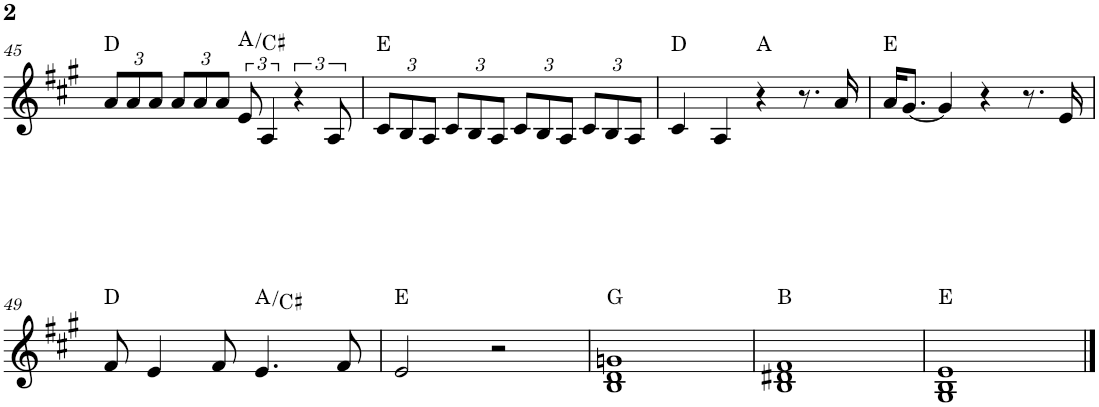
**kern	**harte
*part1	*part1
*staff1	*
*I"P1	*
!!LO:PB:g=z
*clefG2	*
*k[f#c#g#]	*
*A:	*
*M4/4	*
*Xbrackettup	*
=45	=45
12a/L	D:maj
12a/	.
12a/J	.
12a/L	.
12a/	.
12a/J	.
*brackettup	*
12e/	A:maj/3
6A/	.
6r	.
12A/	.
=46	=46
*Xbrackettup	*
12c#/L	E:maj
12B/	.
12A/J	.
12c#/L	.
12B/	.
12A/J	.
12c#/L	.
12B/	.
12A/J	.
12c#/L	.
12B/	.
12A/J	.
=47	=47
4c#/	D:maj
4A/	.
4r	A:maj
8.r	.
16a/	.
=48	=48
16a/KL	E:maj
[<8.g#/J	.
4g#/]	.
4r	.
8.r	.
16e/	.
!!LO:LB:g=z
=49	=49
8f#/	D:maj
4e/	.
8f#/	.
4.e/	A:maj/3
8f#/	.
=50	=50
2e/	E:maj
2r	.
=51	=51
1B 1d 1gn	G:maj
=52	=52
1B 1d#X 1f#	B:maj
=53	=53
1G# 1B 1e	E:maj
==	==
*-	*-
